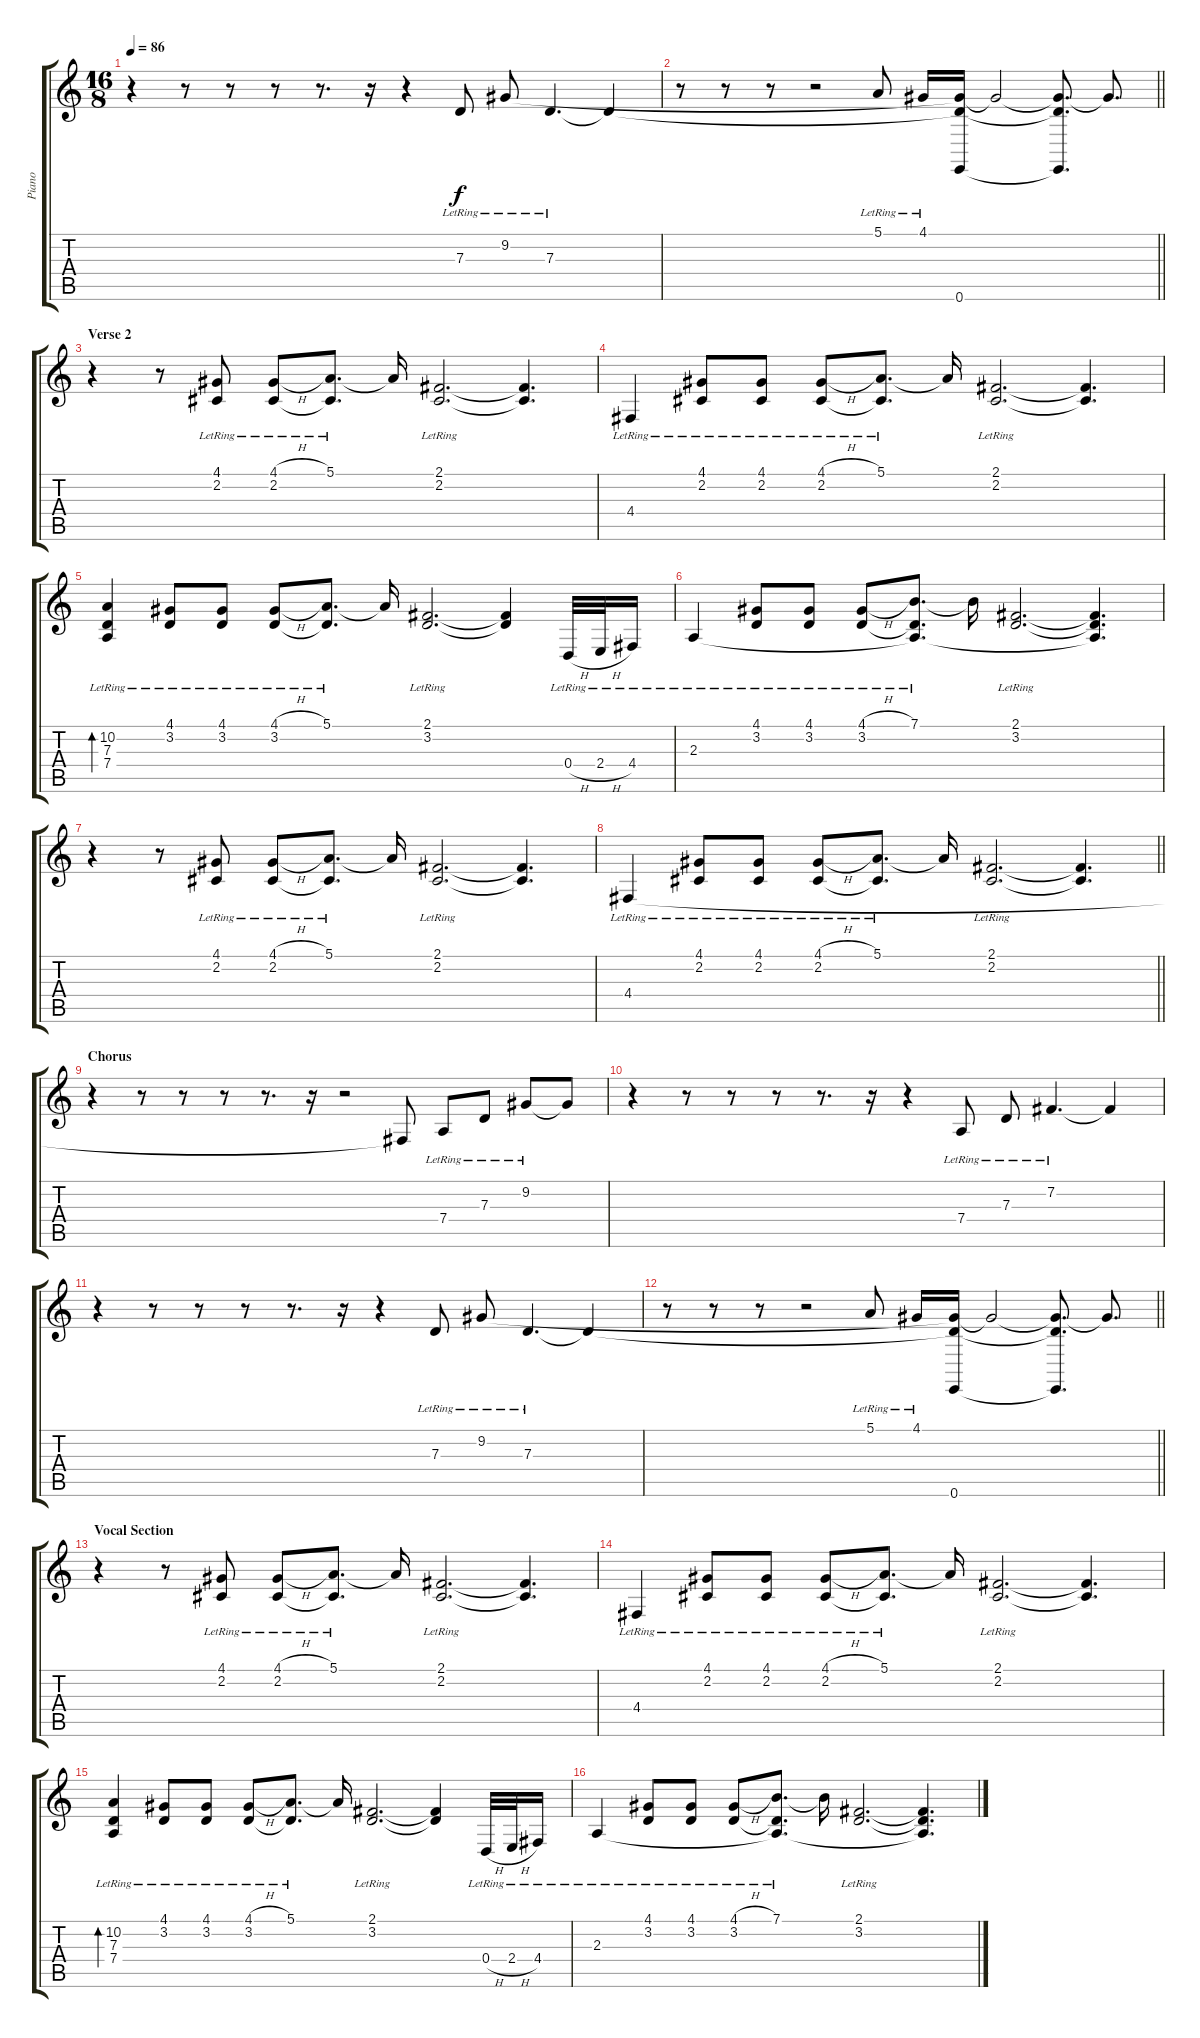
\track ("Piano" "Piano") {instrument acousticgrandpiano}
\staff {score tabs}
\tuning (E4 B3 G3 D3 A2 E2) {hide}
\ts (16 8)
\tempo 86
\clef g2
\ks c
r.4{dy f} r.8 r.8 r.8 r.8{d} r.16 r.4 7.3{lr}.8 9.2{lr}.8 7.3{lr}.4{d} 7.3{t}.4 |
\barLineRight lightlight
r.8 r.8 r.8 r.2 5.1{lr}.8 4.1{lr}.16 (9.2{t} 7.3{t} 0.6).16 9.2{t}.2 (9.2{t} 7.3{t} 0.6{t}).8{d} 9.2{t}.8{d} |
\section ("" "Verse 2")
r.4 r.8 (4.1{lr} 2.2{lr}).8 (4.1{h lr} 2.2{lr}).8 (5.1{lr} 2.2{t}).8{d} 5.1{t}.16 (2.1{lr} 2.2{lr}).2{d} (2.1{t} 2.2{t}).4{d} |
4.4{lr}.4 (4.1{lr} 2.2{lr}).8 (4.1{lr} 2.2{lr}).8 (4.1{h lr} 2.2{lr}).8 (5.1{lr} 2.2{t}).8{d} 5.1{t}.16 (2.1{lr} 2.2{lr}).2{d} (2.1{t} 2.2{t}).4{d} |
(10.2{lr} 7.3{lr} 7.4{lr}).4{bd 240} (4.1{lr} 3.2{lr}).8 (4.1{lr} 3.2{lr}).8 (4.1{h lr} 3.2{lr}).8 (5.1{lr} 3.2{t}).8{d} 5.1{t}.16 (2.1{lr} 3.2{lr}).2{d} (2.1{t} 3.2{t}).4 0.4{h lr}.32 2.4{h lr}.32 4.4{lr}.16 |
2.3{lr}.4 (4.1{lr} 3.2{lr}).8 (4.1{lr} 3.2{lr}).8 (4.1{h lr} 3.2{lr}).8 (7.1{lr} 3.2{t} 2.3{t}).8{d} 7.1{t}.16 (2.1{lr} 3.2{lr}).2{d} (2.1{t} 3.2{t} 2.3{t}).4{d} |
r.4 r.8 (4.1{lr} 2.2{lr}).8 (4.1{h lr} 2.2{lr}).8 (5.1{lr} 2.2{t}).8{d} 5.1{t}.16 (2.1{lr} 2.2{lr}).2{d} (2.1{t} 2.2{t}).4{d} |
\barLineRight lightlight
4.4{lr}.4 (4.1{lr} 2.2{lr}).8 (4.1{lr} 2.2{lr}).8 (4.1{h lr} 2.2{lr}).8 (5.1{lr} 2.2{t}).8{d} 5.1{t}.16 (2.1{lr} 2.2{lr}).2{d} (2.1{t} 2.2{t}).4{d} |
\section ("" "Chorus")
r.4 r.8 r.8 r.8 r.8{d} r.16 r.2 4.4{t}.8 7.4{lr}.8 7.3{lr}.8 9.2{lr}.8 9.2{t}.8 |
r.4 r.8 r.8 r.8 r.8{d} r.16 r.4 7.4{lr}.8 7.3{lr}.8 7.2{lr}.4{d} 7.2{t}.4 |
r.4 r.8 r.8 r.8 r.8{d} r.16 r.4 7.3{lr}.8 9.2{lr}.8 7.3{lr}.4{d} 7.3{t}.4 |
\barLineRight lightlight
r.8 r.8 r.8 r.2 5.1{lr}.8 4.1{lr}.16 (9.2{t} 7.3{t} 0.6).16 9.2{t}.2 (9.2{t} 7.3{t} 0.6{t}).8{d} 9.2{t}.8{d} |
\section ("" "Vocal Section")
r.4 r.8 (4.1{lr} 2.2{lr}).8 (4.1{h lr} 2.2{lr}).8 (5.1{lr} 2.2{t}).8{d} 5.1{t}.16 (2.1{lr} 2.2{lr}).2{d} (2.1{t} 2.2{t}).4{d} |
4.4{lr}.4 (4.1{lr} 2.2{lr}).8 (4.1{lr} 2.2{lr}).8 (4.1{h lr} 2.2{lr}).8 (5.1{lr} 2.2{t}).8{d} 5.1{t}.16 (2.1{lr} 2.2{lr}).2{d} (2.1{t} 2.2{t}).4{d} |
(10.2{lr} 7.3{lr} 7.4{lr}).4{bd 240} (4.1{lr} 3.2{lr}).8 (4.1{lr} 3.2{lr}).8 (4.1{h lr} 3.2{lr}).8 (5.1{lr} 3.2{t}).8{d} 5.1{t}.16 (2.1{lr} 3.2{lr}).2{d} (2.1{t} 3.2{t}).4 0.4{h lr}.32 2.4{h lr}.32 4.4{lr}.16 |
2.3{lr}.4 (4.1{lr} 3.2{lr}).8 (4.1{lr} 3.2{lr}).8 (4.1{h lr} 3.2{lr}).8 (7.1{lr} 3.2{t} 2.3{t}).8{d} 7.1{t}.16 (2.1{lr} 3.2{lr}).2{d} (2.1{t} 3.2{t} 2.3{t}).4{d}
